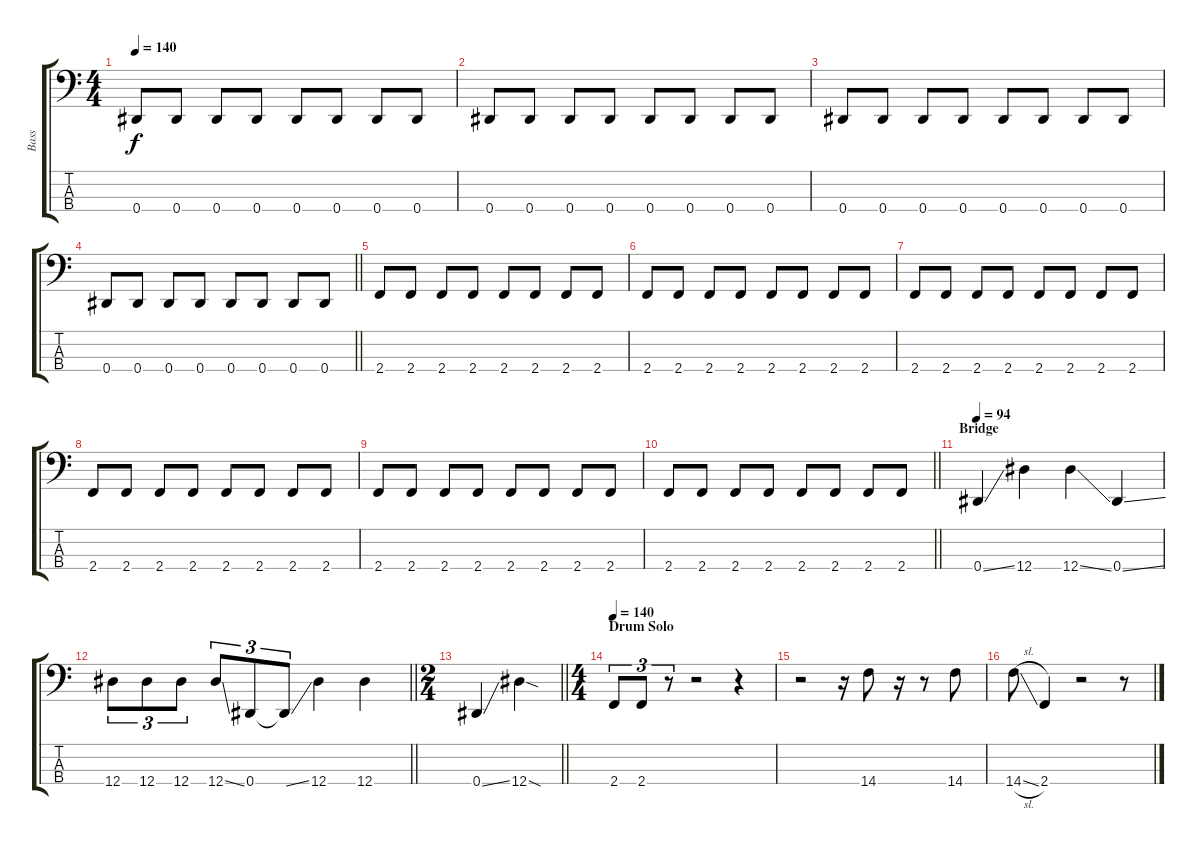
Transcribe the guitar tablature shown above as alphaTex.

\track ("Bass" "Bass") {instrument electricbassfinger}
\staff {score tabs}
\tuning (Gb2 Db2 Ab1 Eb1) {hide}
\ts (4 4)
\tempo 140
\clef f4
\ks c
0.4.8{dy f} 0.4.8 0.4.8 0.4.8 0.4.8 0.4.8 0.4.8 0.4.8 |
0.4.8 0.4.8 0.4.8 0.4.8 0.4.8 0.4.8 0.4.8 0.4.8 |
0.4.8 0.4.8 0.4.8 0.4.8 0.4.8 0.4.8 0.4.8 0.4.8 |
\barLineRight lightlight
0.4.8 0.4.8 0.4.8 0.4.8 0.4.8 0.4.8 0.4.8 0.4.8 |
2.4.8 2.4.8 2.4.8 2.4.8 2.4.8 2.4.8 2.4.8 2.4.8 |
2.4.8 2.4.8 2.4.8 2.4.8 2.4.8 2.4.8 2.4.8 2.4.8 |
2.4.8 2.4.8 2.4.8 2.4.8 2.4.8 2.4.8 2.4.8 2.4.8 |
2.4.8 2.4.8 2.4.8 2.4.8 2.4.8 2.4.8 2.4.8 2.4.8 |
2.4.8 2.4.8 2.4.8 2.4.8 2.4.8 2.4.8 2.4.8 2.4.8 |
\barLineRight lightlight
2.4.8 2.4.8 2.4.8 2.4.8 2.4.8 2.4.8 2.4.8 2.4.8 |
\section ("" "Bridge")
\tempo 94
0.4{ss}.4 12.4.4 12.4{ss}.4 0.4{ss}.4 |
\barLineRight lightlight
12.4.8{tu (3 2)} 12.4.8{tu (3 2)} 12.4.8{tu (3 2)} 12.4{ss}.8{tu (3 2)} 0.4.8{tu (3 2)} 0.4{ss t}.8{tu (3 2)} 12.4.4 12.4.4 |
\ts (2 4)
\barLineRight lightlight
0.4{ss}.4 12.4{sod}.4 |
\ts (4 4)
\section ("" "Drum Solo")
\tempo 140
2.4.8{tu (3 2)} 2.4.8{tu (3 2)} r.8{tu (3 2)} r.2 r.4 |
r.2 r.16 14.4.8 r.16 r.8 14.4.8 |
14.4{sl}.8 2.4.4 r.2 r.8
